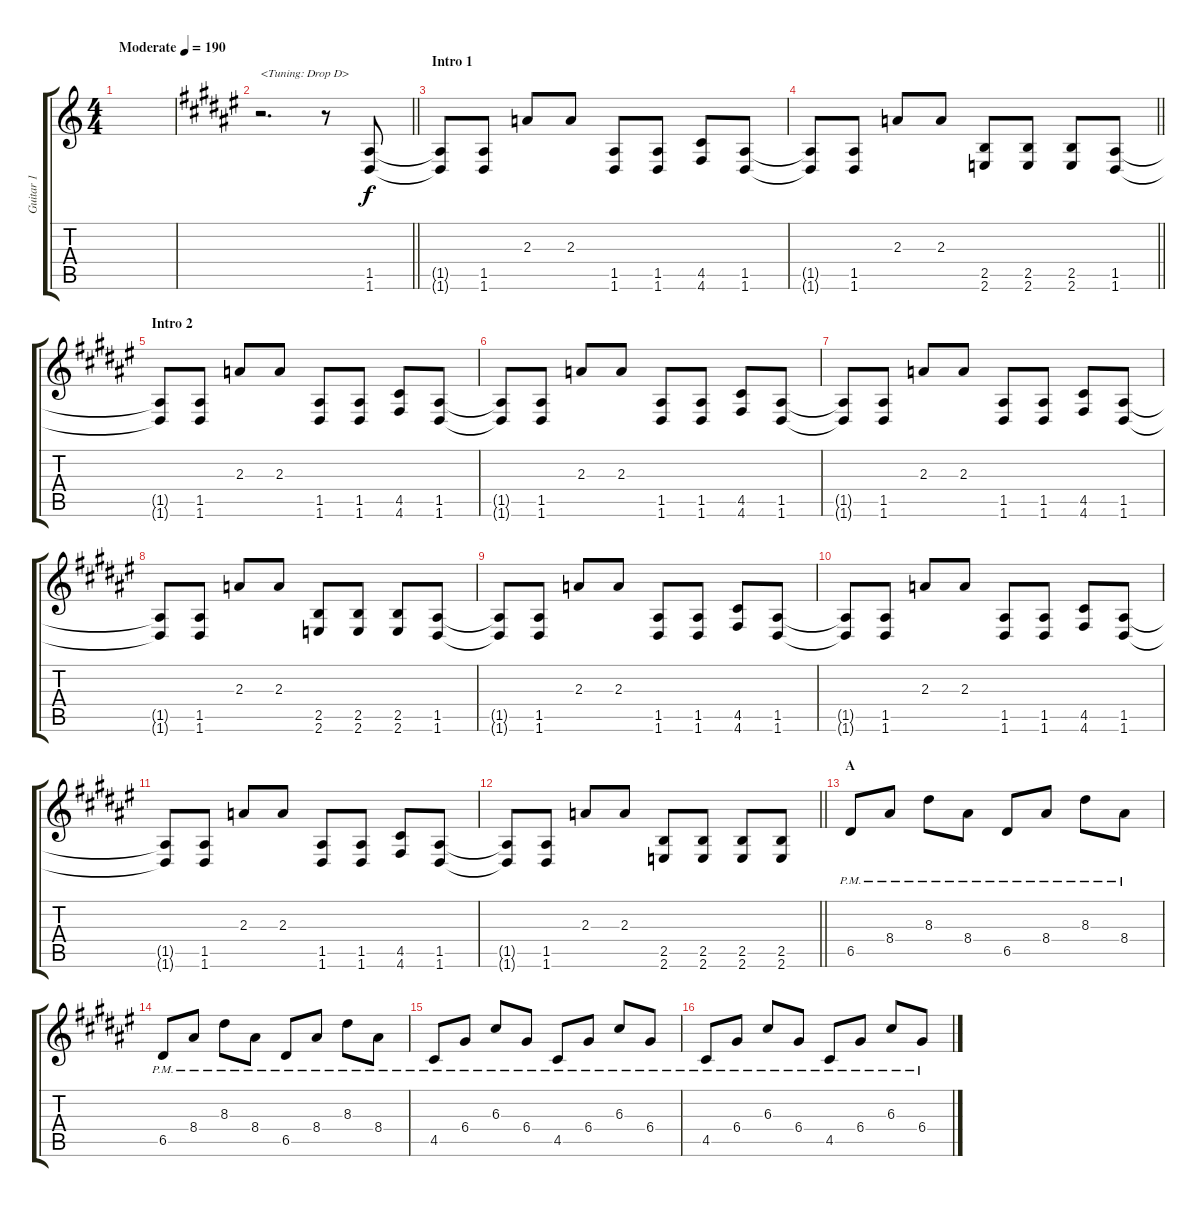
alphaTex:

\track ("Guitar 1" "Guitar 1") {instrument overdrivenguitar}
\staff {score tabs}
\tuning (E4 B3 G3 D3 A2 D2) {hide}
\ts (4 4)
\tempo (190 "Moderate")
\clef g2
\ks c
|
\barLineRight lightlight
\ks f#
r.2{d txt "<Tuning: Drop D>"} r.8 (1.5 1.6).8 |
\section ("" "Intro 1")
(1.5{t} 1.6{t}).8 (1.5 1.6).8 2.3.8 2.3.8 (1.5 1.6).8 (1.5 1.6).8 (4.5 4.6).8 (1.5 1.6).8 |
\barLineRight lightlight
(1.5{t} 1.6{t}).8 (1.5 1.6).8 2.3.8 2.3.8 (2.5 2.6).8 (2.5 2.6).8 (2.5 2.6).8 (1.5 1.6).8 |
\section ("" "Intro 2")
(1.5{t} 1.6{t}).8 (1.5 1.6).8 2.3.8 2.3.8 (1.5 1.6).8 (1.5 1.6).8 (4.5 4.6).8 (1.5 1.6).8 |
(1.5{t} 1.6{t}).8 (1.5 1.6).8 2.3.8 2.3.8 (1.5 1.6).8 (1.5 1.6).8 (4.5 4.6).8 (1.5 1.6).8 |
(1.5{t} 1.6{t}).8 (1.5 1.6).8 2.3.8 2.3.8 (1.5 1.6).8 (1.5 1.6).8 (4.5 4.6).8 (1.5 1.6).8 |
(1.5{t} 1.6{t}).8 (1.5 1.6).8 2.3.8 2.3.8 (2.5 2.6).8 (2.5 2.6).8 (2.5 2.6).8 (1.5 1.6).8 |
(1.5{t} 1.6{t}).8 (1.5 1.6).8 2.3.8 2.3.8 (1.5 1.6).8 (1.5 1.6).8 (4.5 4.6).8 (1.5 1.6).8 |
(1.5{t} 1.6{t}).8 (1.5 1.6).8 2.3.8 2.3.8 (1.5 1.6).8 (1.5 1.6).8 (4.5 4.6).8 (1.5 1.6).8 |
(1.5{t} 1.6{t}).8 (1.5 1.6).8 2.3.8 2.3.8 (1.5 1.6).8 (1.5 1.6).8 (4.5 4.6).8 (1.5 1.6).8 |
\barLineRight lightlight
(1.5{t} 1.6{t}).8 (1.5 1.6).8 2.3.8 2.3.8 (2.5 2.6).8 (2.5 2.6).8 (2.5 2.6).8 (2.5 2.6).8 |
\section ("" "A")
6.5{pm}.8 8.4{pm}.8 8.3{pm}.8 8.4{pm}.8 6.5{pm}.8 8.4{pm}.8 8.3{pm}.8 8.4{pm}.8 |
6.5{pm}.8 8.4{pm}.8 8.3{pm}.8 8.4{pm}.8 6.5{pm}.8 8.4{pm}.8 8.3{pm}.8 8.4{pm}.8 |
4.5{pm}.8 6.4{pm}.8 6.3{pm}.8 6.4{pm}.8 4.5{pm}.8 6.4{pm}.8 6.3{pm}.8 6.4{pm}.8 |
4.5{pm}.8 6.4{pm}.8 6.3{pm}.8 6.4{pm}.8 4.5{pm}.8 6.4{pm}.8 6.3{pm}.8 6.4{pm}.8
